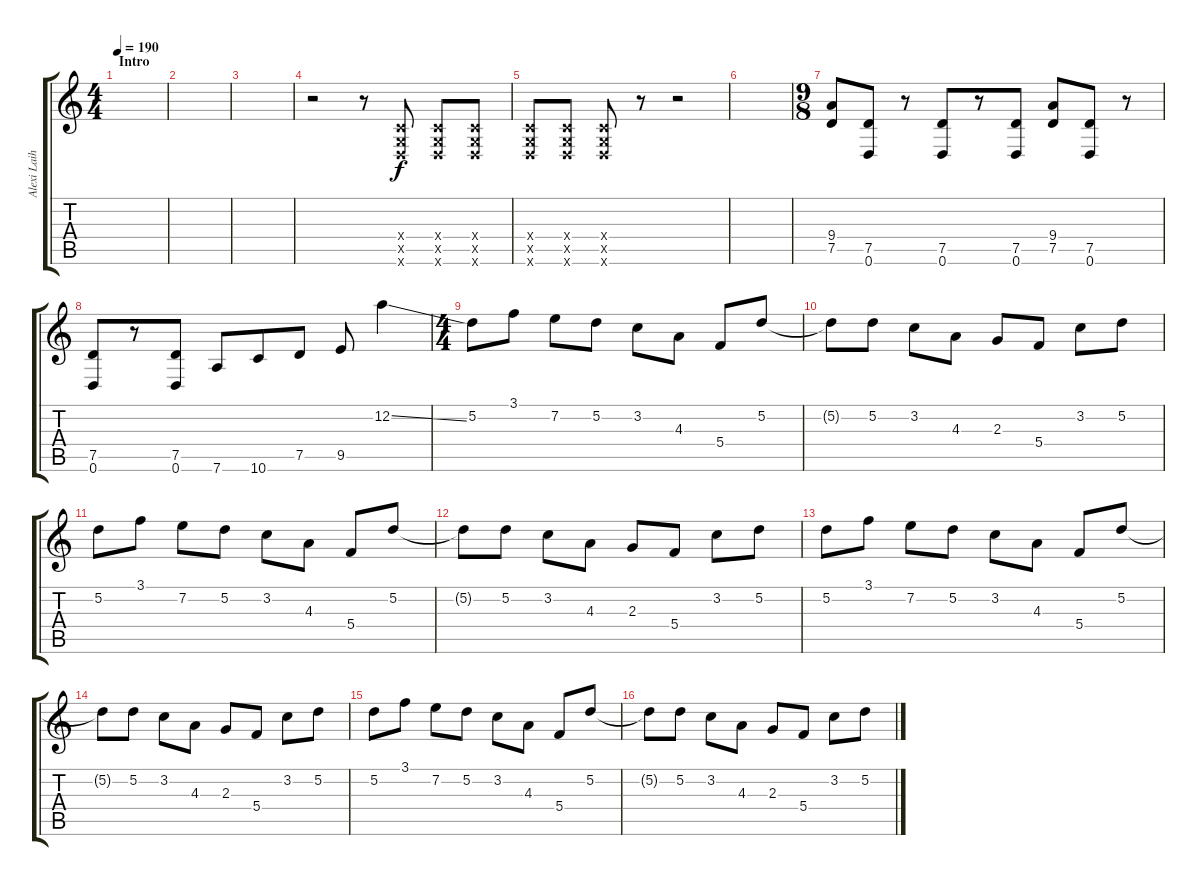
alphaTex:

\track ("Alexi Laiho" "Alexi Laih") {instrument distortionguitar}
\staff {score tabs}
\tuning (D4 A3 F3 C3 G2 D2) {hide}
\ts (4 4)
\section ("" "Intro")
\tempo 190
\clef g2
\ks c
|
|
|
r.2 r.8 (0.4{x} 0.5{x} 0.6{x}).8 (0.4{x} 0.5{x} 0.6{x}).8 (0.4{x} 0.5{x} 0.6{x}).8 |
(0.4{x} 0.5{x} 0.6{x}).8 (0.4{x} 0.5{x} 0.6{x}).8 (0.4{x} 0.5{x} 0.6{x}).8 r.8 r.2 |
|
\ts (9 8)
(9.4 7.5).8 (7.5 0.6).8 r.8 (7.5 0.6).8 r.8 (7.5 0.6).8 (9.4 7.5).8 (7.5 0.6).8 r.8 |
(7.5 0.6).8 r.8 (7.5 0.6).8 7.6.8 10.6.8 7.5.8 9.5.8 12.2{ss}.4 |
\ts (4 4)
5.2.8 3.1.8 7.2.8 5.2.8 3.2.8 4.3.8 5.4.8 5.2.8 |
5.2{t}.8 5.2.8 3.2.8 4.3.8 2.3.8 5.4.8 3.2.8 5.2.8 |
5.2.8 3.1.8 7.2.8 5.2.8 3.2.8 4.3.8 5.4.8 5.2.8 |
5.2{t}.8 5.2.8 3.2.8 4.3.8 2.3.8 5.4.8 3.2.8 5.2.8 |
5.2.8 3.1.8 7.2.8 5.2.8 3.2.8 4.3.8 5.4.8 5.2.8 |
5.2{t}.8 5.2.8 3.2.8 4.3.8 2.3.8 5.4.8 3.2.8 5.2.8 |
5.2.8 3.1.8 7.2.8 5.2.8 3.2.8 4.3.8 5.4.8 5.2.8 |
5.2{t}.8 5.2.8 3.2.8 4.3.8 2.3.8 5.4.8 3.2.8 5.2.8
